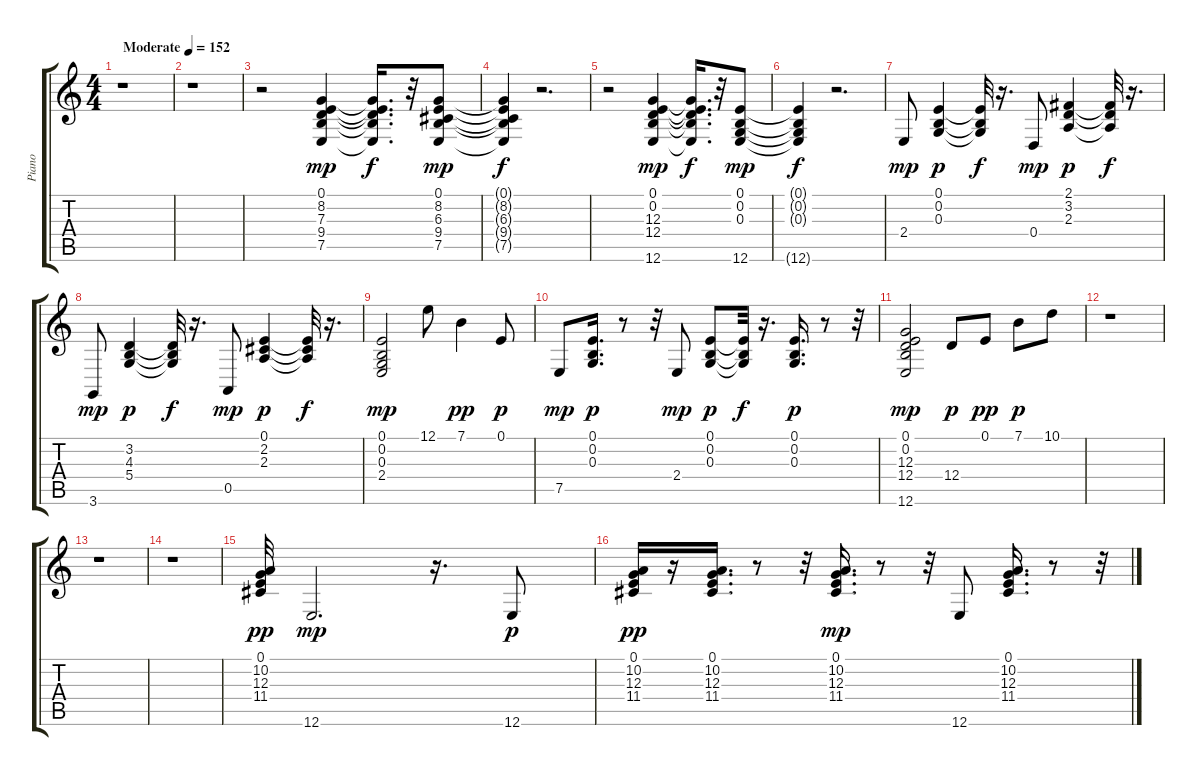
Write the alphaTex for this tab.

\track ("Piano   " "Piano   ") {instrument electricpiano1}
\staff {score tabs}
\tuning (E4 B3 G3 D3 A2 E2) {hide}
\ts (4 4)
\tempo (152 "Moderate")
\clef g2
\ks c
r.1{dy mp instrument electricpiano1} |
r.1 |
r.2 (0.1 8.2 7.3 9.4 7.5).4 (0.1{t} 8.2{t} 7.3{t} 9.4{t} 7.5{t}).16{d dy f} r.32 (0.1 8.2 6.3 9.4 7.5).8{dy mp} |
(0.1{t} 8.2{t} 6.3{t} 9.4{t} 7.5{t}).4{dy f} r.2{d} |
r.2 (0.1 0.2 12.3 12.4 12.6).4{dy mp} (0.1{t} 0.2{t} 12.3{t} 12.4{t} 12.6{t}).16{d dy f} r.32 (0.1 0.2 0.3 12.6).8{dy mp} |
(0.1{t} 0.2{t} 0.3{t} 12.6{t}).4{dy f} r.2{d} |
2.4.8{dy mp} (0.1 0.2 0.3).4{dy p} (0.1{t} 0.2{t} 0.3{t}).32{dy f} r.16{d} 0.4.8{dy mp} (2.1 3.2 2.3).4{dy p} (2.1{t} 3.2{t} 2.3{t}).32{dy f} r.16{d} |
3.6.8{dy mp} (3.2 4.3 5.4).4{dy p} (3.2{t} 4.3{t} 5.4{t}).32{dy f} r.16{d} 0.5.8{dy mp} (0.1 2.2 2.3).4{dy p} (0.1{t} 2.2{t} 2.3{t}).32{dy f} r.16{d} |
(0.1 0.2 0.3 2.4).2{dy mp} 12.1.8 7.1.4{dy pp} 0.1.8{dy p} |
7.5.8{dy mp} (0.1 0.2 0.3).16{d dy p} r.8 r.32 2.4.8{dy mp} (0.1 0.2 0.3).8{dy p} (0.1{t} 0.2{t} 0.3{t}).32{dy f} r.16{d} (0.1 0.2 0.3).16{d dy p} r.8 r.32 |
(0.1 0.2 12.3 12.4 12.6).2{dy mp} 12.4.8{dy p} 0.1.8{dy pp} 7.1.8{dy p} 10.1.8 |
r.1 |
r.1 |
r.1 |
(0.1 10.2 12.3 11.4).32{dy pp} 12.6.2{d dy mp} r.16{d} 12.6.8{dy p} |
(0.1 10.2 12.3 11.4).16{dy pp} r.16 (0.1 10.2 12.3 11.4).16{d} r.8 r.32 (0.1 10.2 12.3 11.4).16{d dy mp} r.8 r.32 12.6.8 (0.1 10.2 12.3 11.4).16{d} r.8 r.32
